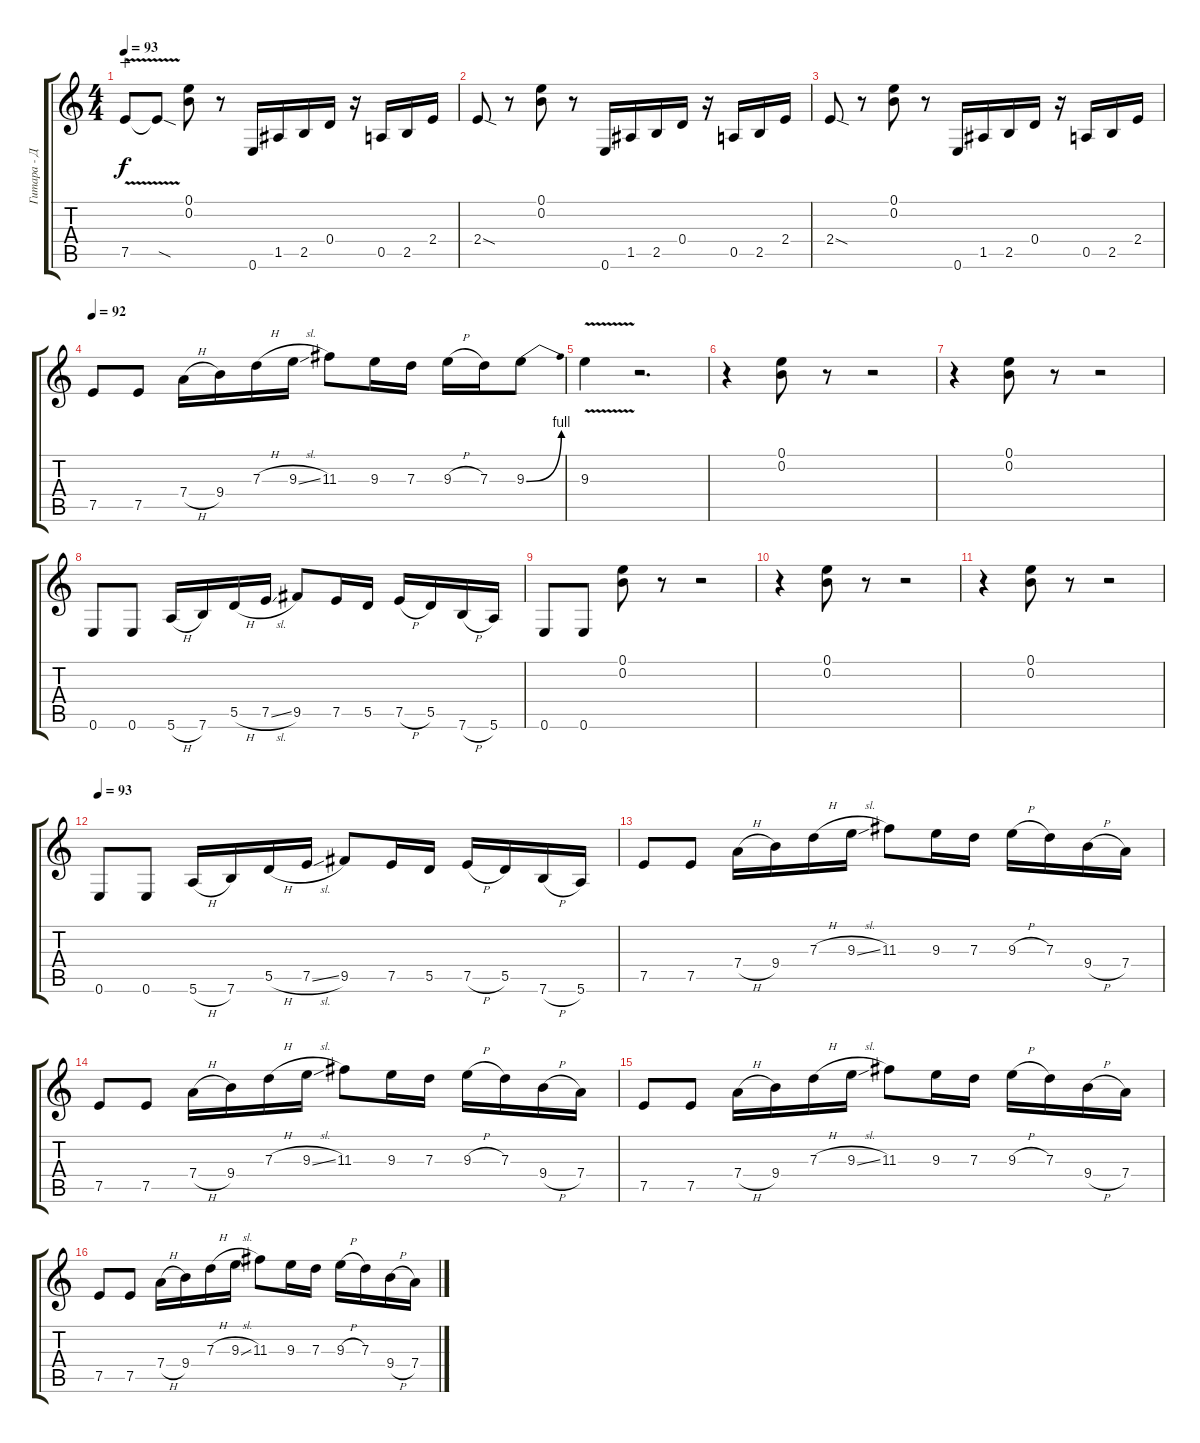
\track ("Гитара - Дэн Фертита" "Гитара - Д") {instrument distortionguitar}
\staff {score tabs}
\tuning (E4 B3 G3 D3 A2 E2) {hide}
\ts (4 4)
\tempo 93
\clef g2
\ks c
7.5{v}.8{dy f wahc} 7.5{sod t}.8 (0.1 0.2).8 r.8 0.6.16 1.5.16 2.5.16 0.4.16 r.16 0.5.16 2.5.16 2.4.16 |
2.4{sod}.8 r.8 (0.1 0.2).8 r.8 0.6.16 1.5.16 2.5.16 0.4.16 r.16 0.5.16 2.5.16 2.4.16 |
2.4{sod}.8 r.8 (0.1 0.2).8 r.8 0.6.16 1.5.16 2.5.16 0.4.16 r.16 0.5.16 2.5.16 2.4.16 |
\tempo 92
7.5.8 7.5.8 7.4{h}.16 9.4.16 7.3{h}.16 9.3{sl}.16 11.3.8 9.3.16 7.3.16 9.3{h}.16 7.3.16 9.3{be (bend 0 0 60 4)}.8 |
9.3{v}.4 r.2{d} |
r.4 (0.1 0.2).8 r.8 r.2 |
r.4 (0.1 0.2).8 r.8 r.2 |
0.6.8 0.6.8 5.6{h}.16 7.6.16 5.5{h}.16 7.5{sl}.16 9.5.8 7.5.16 5.5.16 7.5{h}.16 5.5.16 7.6{h}.16 5.6.16 |
0.6.8 0.6.8 (0.1 0.2).8 r.8 r.2 |
r.4 (0.1 0.2).8 r.8 r.2 |
r.4 (0.1 0.2).8 r.8 r.2 |
\tempo 93
0.6.8 0.6.8 5.6{h}.16 7.6.16 5.5{h}.16 7.5{sl}.16 9.5.8 7.5.16 5.5.16 7.5{h}.16 5.5.16 7.6{h}.16 5.6.16 |
7.5.8 7.5.8 7.4{h}.16 9.4.16 7.3{h}.16 9.3{sl}.16 11.3.8 9.3.16 7.3.16 9.3{h}.16 7.3.16 9.4{h}.16 7.4.16 |
7.5.8 7.5.8 7.4{h}.16 9.4.16 7.3{h}.16 9.3{sl}.16 11.3.8 9.3.16 7.3.16 9.3{h}.16 7.3.16 9.4{h}.16 7.4.16 |
7.5.8 7.5.8 7.4{h}.16 9.4.16 7.3{h}.16 9.3{sl}.16 11.3.8 9.3.16 7.3.16 9.3{h}.16 7.3.16 9.4{h}.16 7.4.16 |
7.5.8 7.5.8 7.4{h}.16 9.4.16 7.3{h}.16 9.3{sl}.16 11.3.8 9.3.16 7.3.16 9.3{h}.16 7.3.16 9.4{h}.16 7.4.16
